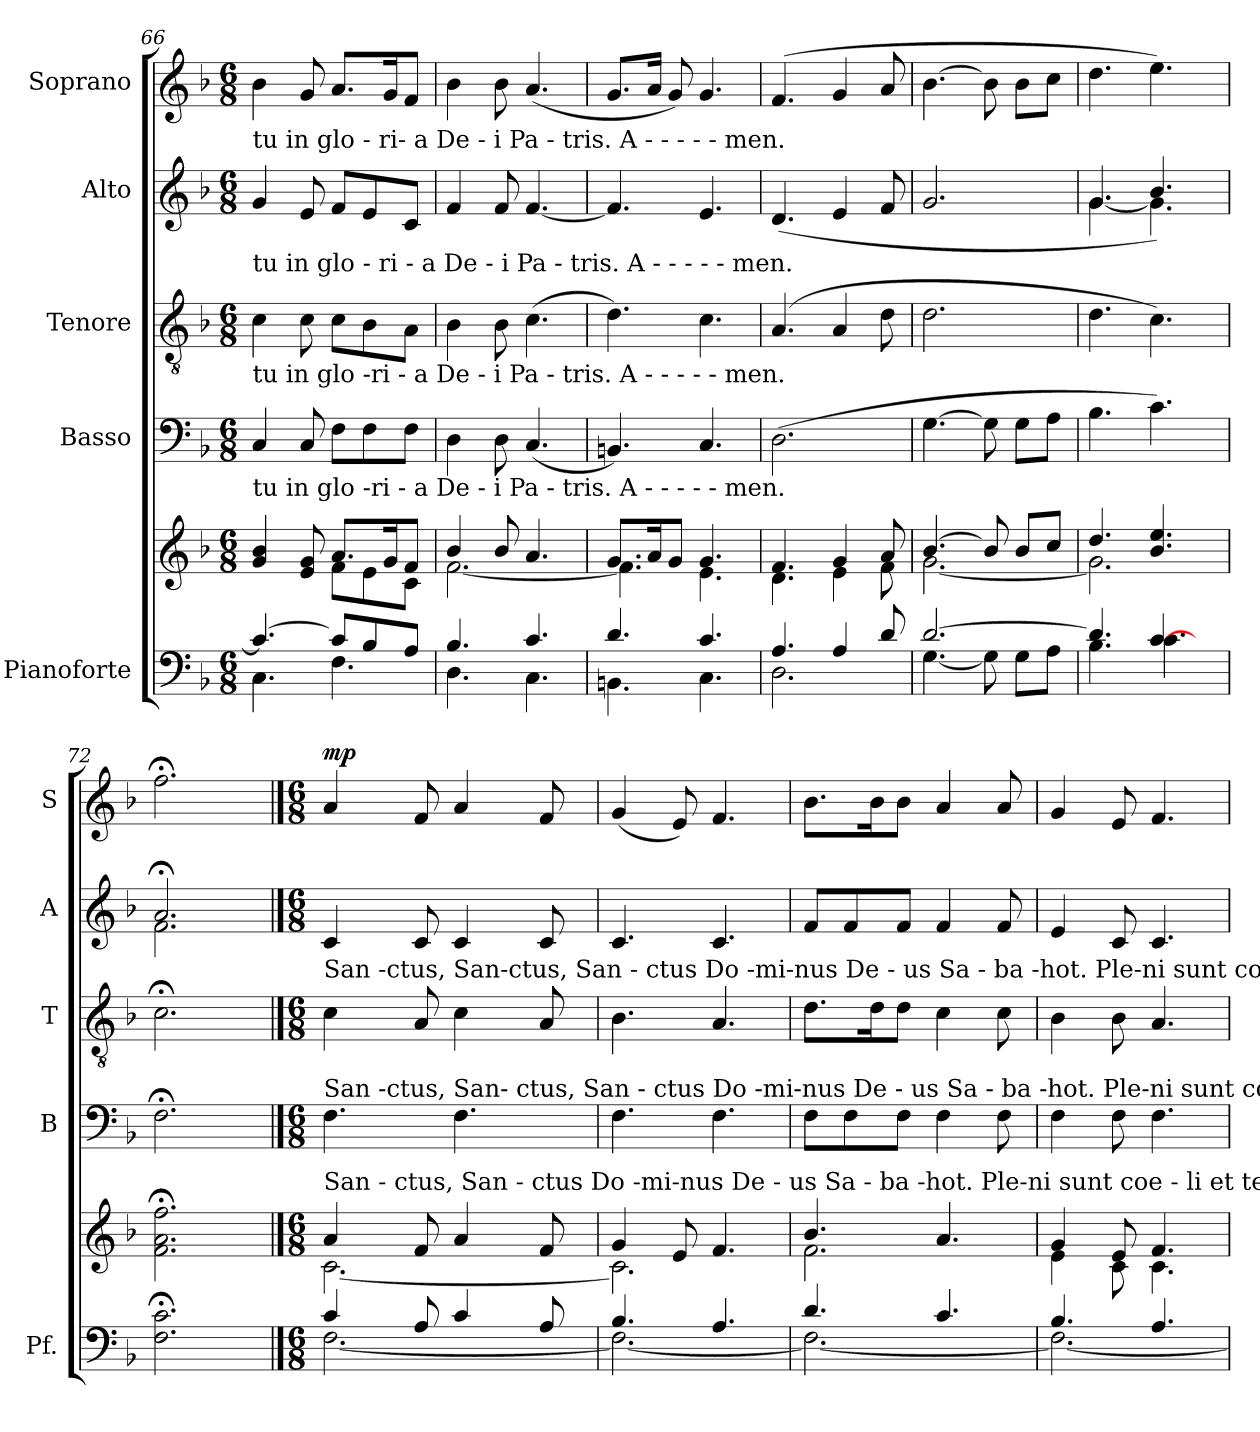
**kern	**kern	**kern	**kern	**kern	**kern	**dynam
*part5	*part5	*part4	*part3	*part2	*part1	*part1
*staff6	*staff5	*staff4	*staff3	*staff2	*staff1	*staff1
*I"Pianoforte	*	*I"Basso	*I"Tenore	*I"Alto	*I"Soprano	*
*I'Pf.	*	*I'B	*I'T	*I'A	*I'S	*
!!LO:LB:g=z
*clefF4	*clefG2	*clefF4	*clefGv2	*clefG2	*clefG2	*
*k[b-]	*k[b-]	*k[b-]	*k[b-]	*k[b-]	*k[b-]	*
*F:	*F:	*F:	*F:	*F:	*F:	*
*M6/8	*M6/8	*M6/8	*M6/8	*M6/8	*M6/8	*
=66	=66	=66	=66	=66	=66	=66
*^	*^	*	*	*	*	*
!	!	!	!	!	!	!LO:TX:a:t=tu       in  glo  -  ri- a     De   -  i     Pa              -               tris.          A           -                 -                  -               -            -              men.	!	!
!	!	!	!	!	!LO:TX:a:t=tu       in  glo - ri  - a      De   -  i    Pa              -                tris.          A           -                 -                  -               -            -             men.	!	!	!
!	!	!	!	!LO:TX:a:t=tu       in  glo -ri  - a      De   -  i      Pa              -               tris.          A          -                 -                  -                -            -              men.	!	!	!	!
!	!	!LO:TX:a:t=tu       in  glo -ri -  a      De   -  i     Pa              -               tris.          A          -                 -                  -                -            -             men.	!	!	!	!	!	!
4.c/_	4.C\	4g/ 4b-/	4.ryy	4C/	4c\	4g/	4b-\	.
.	.	8e/ 8g/	.	8C/	8c\	8e/	8g/	.
8c/L]	4.F\	8.a/L	8f\L	8F\L	8c\L	8f/L	8.a/L	.
8B-/	.	.	8e\	8F\	8B-\	8e/	.	.
.	.	16g/k	.	.	.	.	16g/k	.
8A/J	.	8f/J	8c\J	8F\J	8A\J	8c/J	8f/J	.
=67	=67	=67	=67	=67	=67	=67	=67	=67
4.B-/	4.D\	4b-/	[<2.f\	4D\	4B-\	4f/	4b-\	.
.	.	8b-/	.	8D\	8B-\	8f/	8b-\	.
4.c/	4.C\	4.a/	.	(4.C/	(4.c\	[4.f/	(4.a/	.
=68	=68	=68	=68	=68	=68	=68	=68	=68
4.d/	4.BBn\	8.g/L	4.f\]	4.BBn/)	4.d\)	4.f/]	8.g/L	.
.	.	16a/k	.	.	.	.	16a/Jk	.
.	.	8g/J	.	.	.	.	8g/)	.
4.c/	4.C\	4.g/	4.e\	4.C/	4.c\	4.e/	4.g/	.
=69	=69	=69	=69	=69	=69	=69	=69	=69
4.A/	2.D\	4.f/	4.d\	(2.D\	(4.A/	(4.d/	(4.f/	.
4A/	.	4g/	4e\	.	4A/	4e/	4g/	.
8d/	.	8a/	8f\	.	8d\	8f/	8a/	.
=70	=70	=70	=70	=70	=70	=70	=70	=70
[>2.d/	[<4.G\	[>4.b-/	[<2.g\	[4.G\	2.d\	2.g/	[4.b-\	.
.	8G\]	8b-/]	.	8G\]	.	.	8b-\]	.
.	8G\L	8b-/L	.	8G\L	.	.	8b-\L	.
.	8A\J	8cc/J	.	8A\J	.	.	8cc\J	.
=71	=71	=71	=71	=71	=71	=71	=71	=71
*	*	*	*	*	*	*^	*	*
4.d/]	4.B-\	4.dd/	2.g\]	4.B-\	4.d\	4.g/	[<4.g\	4.dd\	.
[>4c/	4.c\	4.b-/ 4.ee/	.	4.c\)	4.c\)	4.b-/)	4.g\]	4.ee\)	.
8ryy	.	.	.	.	.	.	.	.	.
*v	*v	*	*	*	*	*	*	*	*
*	*v	*v	*	*	*	*	*	*
=72	=72	=72	=72	=72	=72	=72	=72
2.F\;< 2.c\;<	2.f\;< 2.a\;< 2.ff\;<	2.F;<\	2.c;<\	2.a;</	2.f\	2.ff;<\	.
*	*	*	*	*v	*v	*	*
!!LO:PB:g=z
==72X2	==72X2	==72X2	==72X2	==72X2	==72X2	==72X2
*M6/8	*M6/8	*M6/8	*M6/8	*M6/8	*M6/8	*
*^	*^	*	*	*^	*	*
!	!	!	!	!	!	!LO:TX:a:t=San -ctus, San ctus,  San     -   ctus        Do  -mi-nus De  - us    Sa   - ba -hot.       Ple-ni sunt coe - li et   ter  -      ra             glo            -   ri - a	!	!	!
!	!	!	!	!	!LO:TX:a:t=San -ctus, San-ctus,  San     -   ctus        Do -mi-nus De   - us   Sa   - ba -hot.       Ple-ni sunt coe - li et    ter  -     ra             glo            -   ri - a	!	!	!	!
!	!	!	!	!LO:TX:a:t=San -ctus, San- ctus,  San     -   ctus        Do -mi-nus De  - us    Sa   - ba -hot.       Ple-ni sunt coe - li et   ter  -      ra             glo          -     ri - a	!	!	!	!	!
!	!	!LO:TX:a:t=San   -     ctus,          San     -   ctus         Do -mi-nus De  - us    Sa   - ba -hot.       Ple-ni sunt coe - li et   ter  -      ra             glo    -     ri     -   a	!	!	!	!	!	!	!
!	!	!	!	!	!	!	!	!	!LO:DY:a
*	*	*	*	*	*	*v	*v	*^	*
4c/	[<2.F\	4a/	[<2.c\	4.F\	4c\	4c/	4a/	12ryy	mp
.	.	.	.	.	.	.	.	48.ryy	.
*	*	*	*	*	*	*	*MM75	*	*
.	.	.	.	.	.	.	.	3ryy	.
8A/	.	8f/	.	.	8A/	8c/	8f/	.	.
4c/	.	4a/	.	4.F\	4c\	4c/	4a/	.	.
.	.	.	.	.	.	.	.	6ryy	.
.	.	.	.	.	.	.	.	12ryy	.
8A/	.	8f/	.	.	8A/	8c/	8f/	.	.
.	.	.	.	.	.	.	.	24ryy	.
.	.	.	.	.	.	.	.	96ryy	.
*	*	*	*	*	*	*	*v	*v	*
=73	=73	=73	=73	=73	=73	=73	=73	=73
4.B-/	2.F\_	4g/	2.c\]	4.F\	4.B-\	4.c/	(4g/	.
.	.	8e/	.	.	.	.	8e/)	.
4.A/	.	4.f/	.	4.F\	4.A/	4.c/	4.f/	.
=74	=74	=74	=74	=74	=74	=74	=74	=74
4.d/	2.F\_	4.b-/	2.f\	8F\L	8.d\L	8f/L	8.b-\L	.
.	.	.	.	8F\	.	8f/	.	.
.	.	.	.	.	16d\k	.	16b-\k	.
.	.	.	.	8F\J	8d\J	8f/J	8b-\J	.
4.c/	.	4.a/	.	4F\	4c\	4f/	4a/	.
.	.	.	.	8F\	8c\	8f/	8a/	.
=75	=75	=75	=75	=75	=75	=75	=75	=75
4.B-/	2.F\_	4g/	4e\	4F\	4B-\	4e/	4g/	.
.	.	8e/	8c\	8F\	8B-\	8c/	8e/	.
4.A/	.	4.f/	4.c\	4.F\	4.A/	4.c/	4.f/	.
*v	*v	*	*	*	*	*	*	*
*	*v	*v	*	*	*	*	*
=	=	=	=	=	=	=
*-	*-	*-	*-	*-	*-	*-
